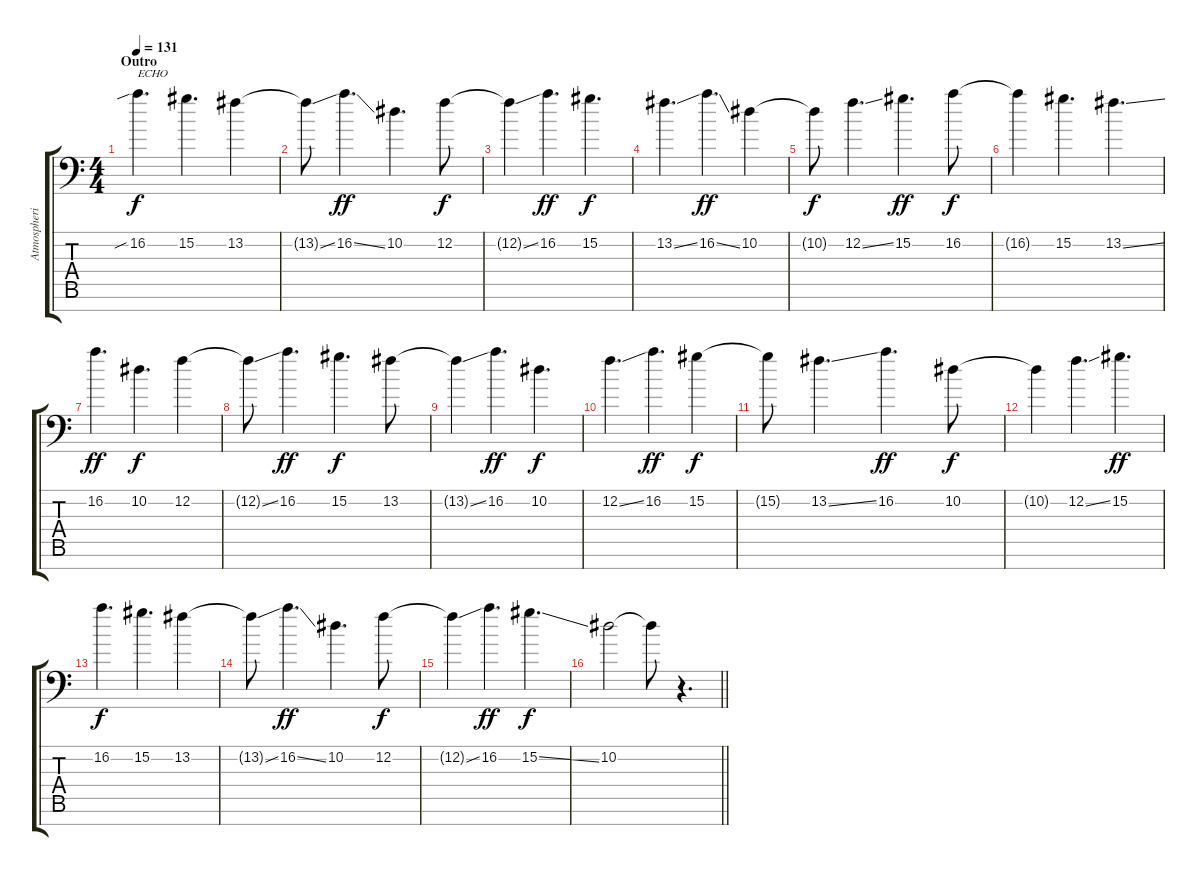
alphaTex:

\track ("Atmospheric Guitar" "Atmospheri") {instrument electricguitarjazz}
\staff {score tabs}
\tuning (Bb3 F3 Db3 Ab2 Eb2 Bb1 F1) {hide}
\ts (4 4)
\section ("" "Outro")
\tempo 131
\clef f4
\ks c
16.2{sib}.4{d txt "ECHO" dy f} 15.2.4{d} 13.2.4 |
13.2{ss t}.8 16.2{ss}.4{d dy ff} 10.2.4{d} 12.2.8{dy f} |
12.2{ss t}.4 16.2.4{d dy ff} 15.2.4{d dy f} |
13.2{ss}.4{d} 16.2{ss}.4{d dy ff} 10.2.4 |
10.2{t}.8{dy f} 12.2{ss}.4{d} 15.2.4{d dy ff} 16.2.8{dy f} |
16.2{t}.4 15.2.4{d} 13.2{ss}.4{d} |
16.2.4{d dy ff} 10.2.4{d dy f} 12.2.4 |
12.2{ss t}.8 16.2.4{d dy ff} 15.2.4{d dy f} 13.2.8 |
13.2{ss t}.4 16.2.4{d dy ff} 10.2.4{d dy f} |
12.2{ss}.4{d} 16.2.4{d dy ff} 15.2.4{dy f} |
15.2{t}.8 13.2{ss}.4{d} 16.2.4{d dy ff} 10.2.8{dy f} |
10.2{t}.4 12.2{ss}.4{d} 15.2.4{d dy ff} |
16.2.4{d dy f} 15.2.4{d} 13.2.4 |
13.2{ss t}.8 16.2{ss}.4{d dy ff} 10.2.4{d} 12.2.8{dy f} |
12.2{ss t}.4 16.2.4{d dy ff} 15.2{ss}.4{d dy f} |
\barLineRight lightlight
10.2.2 10.2{t}.8 r.4{d}
